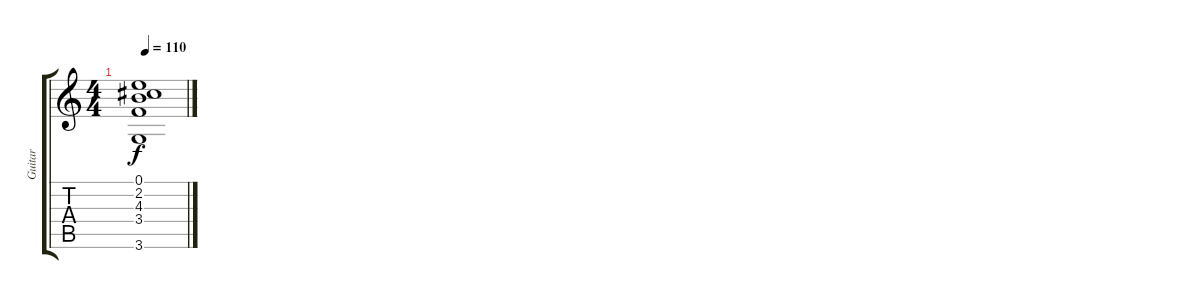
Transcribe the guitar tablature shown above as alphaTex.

\track ("Guitar" "Guitar") {instrument acousticguitarnylon}
\staff {score tabs}
\tuning (E4 B3 G3 D3 A2 E2) {hide}
\ts (4 4)
\tempo 110
\clef g2
\ks c
(0.1{t} 2.2{t} 4.3{t} 3.4{t} 3.6{t}).1{dy f}
